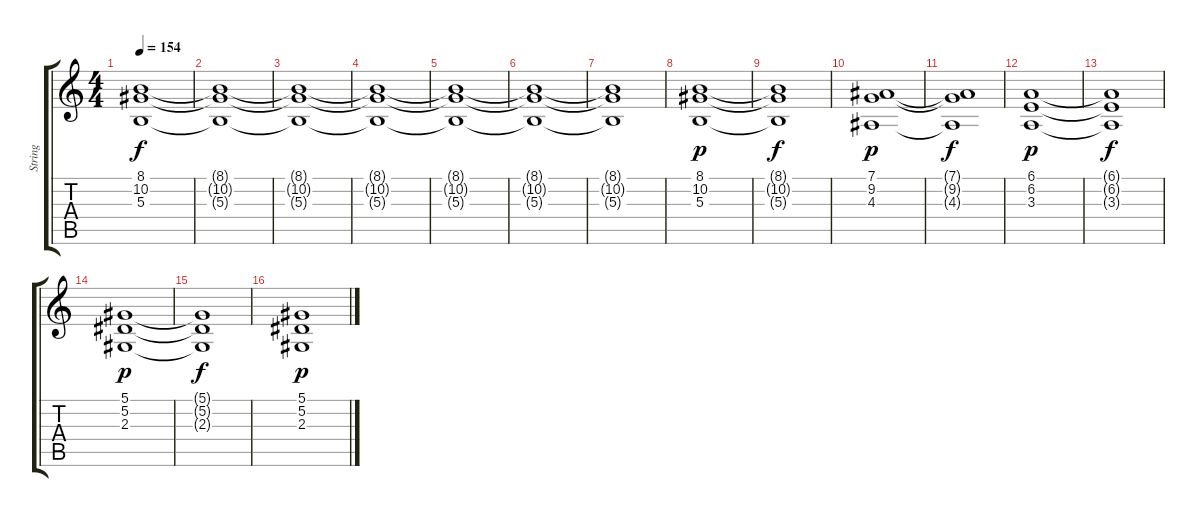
\track ("String" "String") {instrument stringensemble2}
\staff {score tabs}
\tuning (Eb4 Bb3 Gb3 Db3 Ab2 Eb2) {hide}
\ts (4 4)
\tempo 154
\clef g2
\ks c
(8.1{t} 10.2{t} 5.3{t}).1{dy f} |
(8.1{t} 10.2{t} 5.3{t}).1 |
(8.1{t} 10.2{t} 5.3{t}).1 |
(8.1{t} 10.2{t} 5.3{t}).1 |
(8.1{t} 10.2{t} 5.3{t}).1 |
(8.1{t} 10.2{t} 5.3{t}).1 |
(8.1{t} 10.2{t} 5.3{t}).1 |
(8.1 10.2 5.3).1{dy p instrument synthstrings1} |
(8.1{t} 10.2{t} 5.3{t}).1{dy f} |
(7.1 9.2 4.3).1{dy p} |
(7.1{t} 9.2{t} 4.3{t}).1{dy f} |
(6.1 6.2 3.3).1{dy p} |
(6.1{t} 6.2{t} 3.3{t}).1{dy f} |
(5.1 5.2 2.3).1{dy p} |
(5.1{t} 5.2{t} 2.3{t}).1{dy f} |
(5.1 5.2 2.3).1{dy p}
